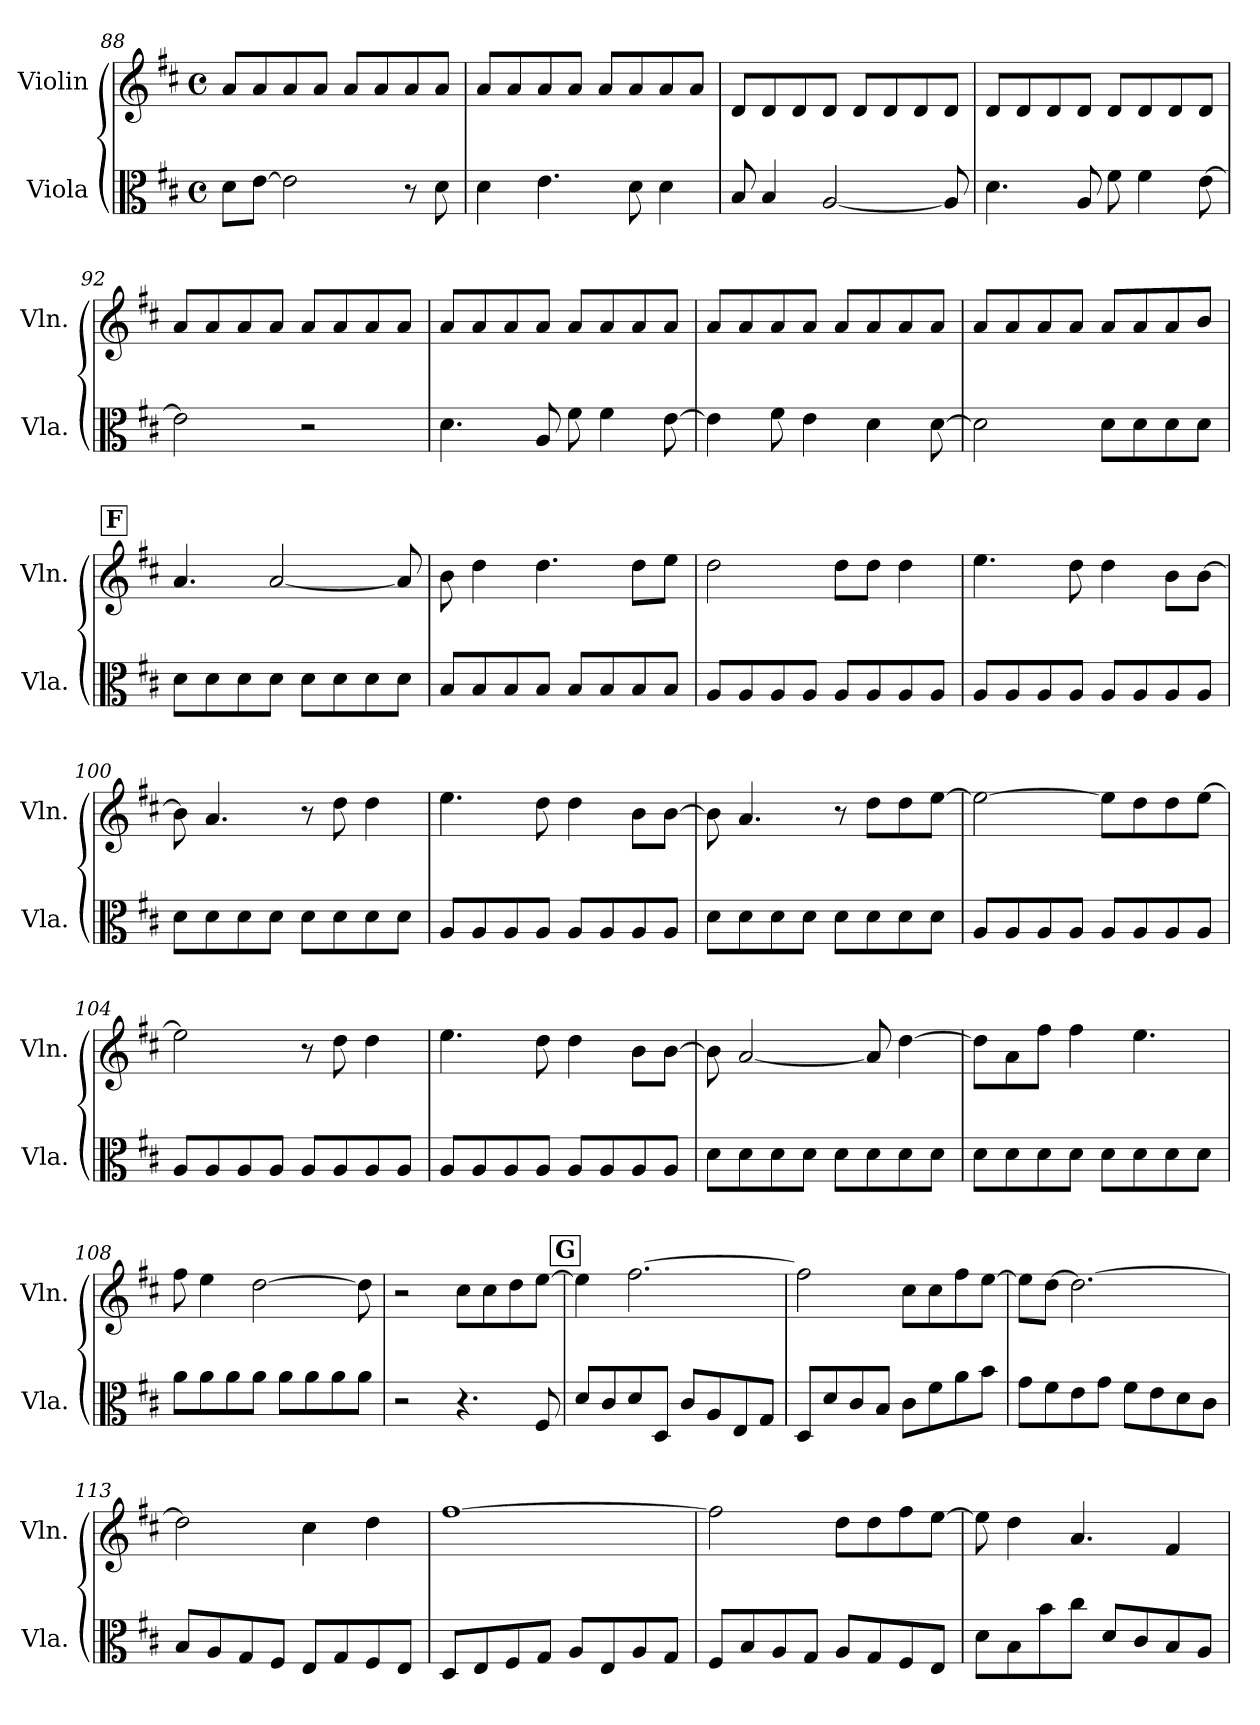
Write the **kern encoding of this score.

**kern	**kern
*part2	*part1
*staff2	*staff1
*I"Viola	*I"Violin
*I'Vla.	*I'Vln.
*clefC3	*clefG2
*k[f#c#]	*k[f#c#]
*M4/4	*M4/4
*met(c)	*met(c)
=88	=88
8d\L	8a/L
[8e\J	8a/
2e\]	8a/
.	8a/J
.	8a/L
.	8a/
8r	8a/
8d\	8a/J
!!LO:LB:g=z
=89	=89
4d\	8a/L
.	8a/
4.e\	8a/
.	8a/J
.	8a/L
8d\	8a/
4d\	8a/
.	8a/J
=90	=90
8B/	8d/L
4B/	8d/
.	8d/
[2A/	8d/J
.	8d/L
.	8d/
.	8d/
8A/]	8d/J
=91	=91
4.d\	8d/L
.	8d/
.	8d/
8A/	8d/J
8f#\	8d/L
4f#\	8d/
.	8d/
[8e\	8d/J
=92	=92
2e\]	8a/L
.	8a/
.	8a/
.	8a/J
2r	8a/L
.	8a/
.	8a/
.	8a/J
=93	=93
4.d\	8a/L
.	8a/
.	8a/
8A/	8a/J
8f#\	8a/L
4f#\	8a/
.	8a/
[8e\	8a/J
!!LO:LB:g=z
=94	=94
4e\]	8a/L
.	8a/
8f#\	8a/
4e\	8a/J
.	8a/L
4d\	8a/
.	8a/
[8d\	8a/J
=95	=95
2d\]	8a/L
.	8a/
.	8a/
.	8a/J
8d\L	8a/L
8d\	8a/
8d\	8a/
8d\J	8b/J
!!LO:REH:place=s1:a:B:fs=14:t=F
=96	=96
8d\L	4.a/
8d\	.
8d\	.
8d\J	[2a/
8d\L	.
8d\	.
8d\	.
8d\J	8a/]
=97	=97
8B/L	8b\
8B/	4dd\
8B/	.
8B/J	4.dd\
8B/L	.
8B/	.
8B/	8dd\L
8B/J	8ee\J
=98	=98
8A/L	2dd\
8A/	.
8A/	.
8A/J	.
8A/L	8dd\L
8A/	8dd\J
8A/	4dd\
8A/J	.
!!LO:LB:g=z
=99	=99
8A/L	4.ee\
8A/	.
8A/	.
8A/J	8dd\
8A/L	4dd\
8A/	.
8A/	8b\L
8A/J	[8b\J
=100	=100
8d\L	8b\]
8d\	4.a/
8d\	.
8d\J	.
8d\L	8r
8d\	8dd\
8d\	4dd\
8d\J	.
=101	=101
8A/L	4.ee\
8A/	.
8A/	.
8A/J	8dd\
8A/L	4dd\
8A/	.
8A/	8b\L
8A/J	[8b\J
=102	=102
8d\L	8b\]
8d\	4.a/
8d\	.
8d\J	.
8d\L	8r
8d\	8dd\L
8d\	8dd\
8d\J	[8ee\J
=103	=103
8A/L	2ee\_
8A/	.
8A/	.
8A/J	.
8A/L	8ee\L]
8A/	8dd\
8A/	8dd\
8A/J	[8ee\J
!!LO:LB:g=z
=104	=104
8A/L	2ee\]
8A/	.
8A/	.
8A/J	.
8A/L	8r
8A/	8dd\
8A/	4dd\
8A/J	.
=105	=105
8A/L	4.ee\
8A/	.
8A/	.
8A/J	8dd\
8A/L	4dd\
8A/	.
8A/	8b\L
8A/J	[8b\J
=106	=106
8d\L	8b\]
8d\	[2a/
8d\	.
8d\J	.
8d\L	.
8d\	8a/]
8d\	[4dd\
8d\J	.
=107	=107
8d\L	8dd\L]
8d\	8a\
8d\	8ff#\J
8d\J	4ff#\
8d\L	.
8d\	4.ee\
8d\	.
8d\J	.
=108	=108
8a\L	8ff#\
8a\	4ee\
8a\	.
8a\J	[2dd\
8a\L	.
8a\	.
8a\	.
8a\J	8dd\]
!!LO:LB:g=z
=109	=109
2r	2r
4.r	8cc#\L
.	8cc#\
.	8dd\
8F#/	[8ee\J
!!LO:REH:place=s1:a:B:fs=14:t=G
=110	=110
8d/L	4ee\]
8c#/	.
8d/	[2.ff#\
8D/J	.
8c#/L	.
8A/	.
8E/	.
8G/J	.
=111	=111
8D/L	2ff#\]
8d/	.
8c#/	.
8B/J	.
8c#\L	8cc#\L
8f#\	8cc#\
8a\	8ff#\
8b\J	[8ee\J
=112	=112
8g\L	8ee\L]
8f#\	[8dd\J
8e\	2.dd\_
8g\J	.
8f#\L	.
8e\	.
8d\	.
8c#\J	.
=113	=113
8B/L	2dd\]
8A/	.
8G/	.
8F#/J	.
8E/L	4cc#\
8G/	.
8F#/	4dd\
8E/J	.
!!LO:PB:g=z
=114	=114
8D/L	[1ff#
8E/	.
8F#/	.
8G/J	.
8A/L	.
8E/	.
8A/	.
8G/J	.
=115	=115
8F#/L	2ff#\]
8B/	.
8A/	.
8G/J	.
8A/L	8dd\L
8G/	8dd\
8F#/	8ff#\
8E/J	[8ee\J
=116	=116
8d\L	8ee\]
8B\	4dd\
8b\	.
8cc#\J	4.a/
8d/L	.
8c#/	.
8B/	4f#/
8A/J	.
=	=
*-	*-
